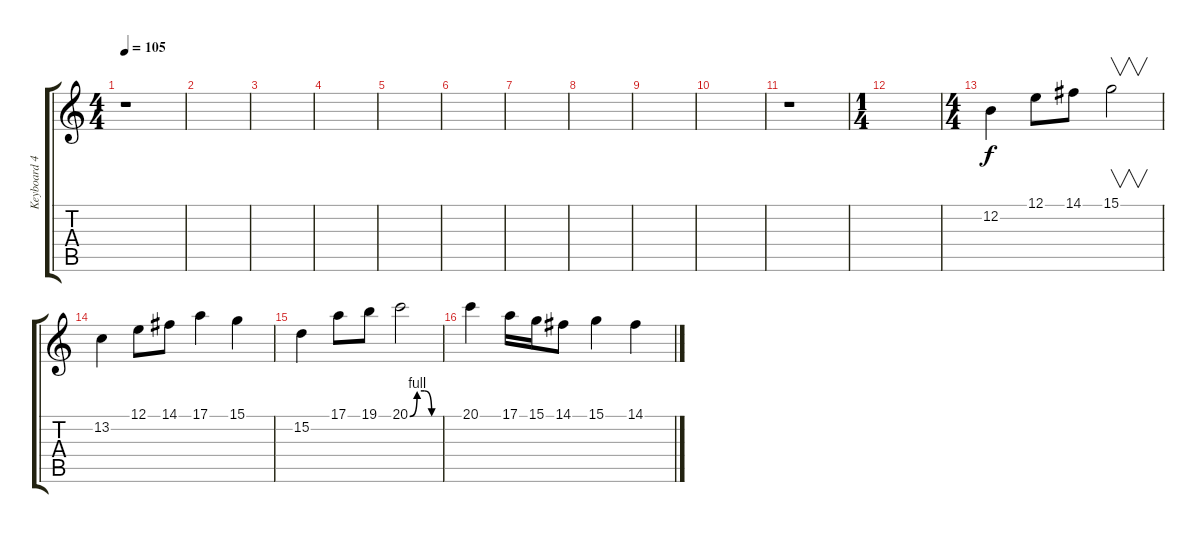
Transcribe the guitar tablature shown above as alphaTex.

\track ("Keyboard 4" "Keyboard 4") {instrument lead1square}
\staff {score tabs}
\tuning (E4 B3 G3 D3 A2 E2) {hide}
\ts (4 4)
\tempo 105
\clef g2
\ks c
r.1{dy f} |
|
|
|
|
|
|
|
|
|
r.1 |
\ts (1 4)
|
\ts (4 4)
12.2.4 12.1.8 14.1.8 15.1.2{v} |
13.2.4 12.1.8 14.1.8 17.1.4 15.1.4 |
15.2.4 17.1.8 19.1.8 20.1{be (custom 0 0 15 4 30 4 45 0 60 0)}.2 |
20.1.4 17.1.16 15.1.16 14.1.8 15.1.4 14.1.4
